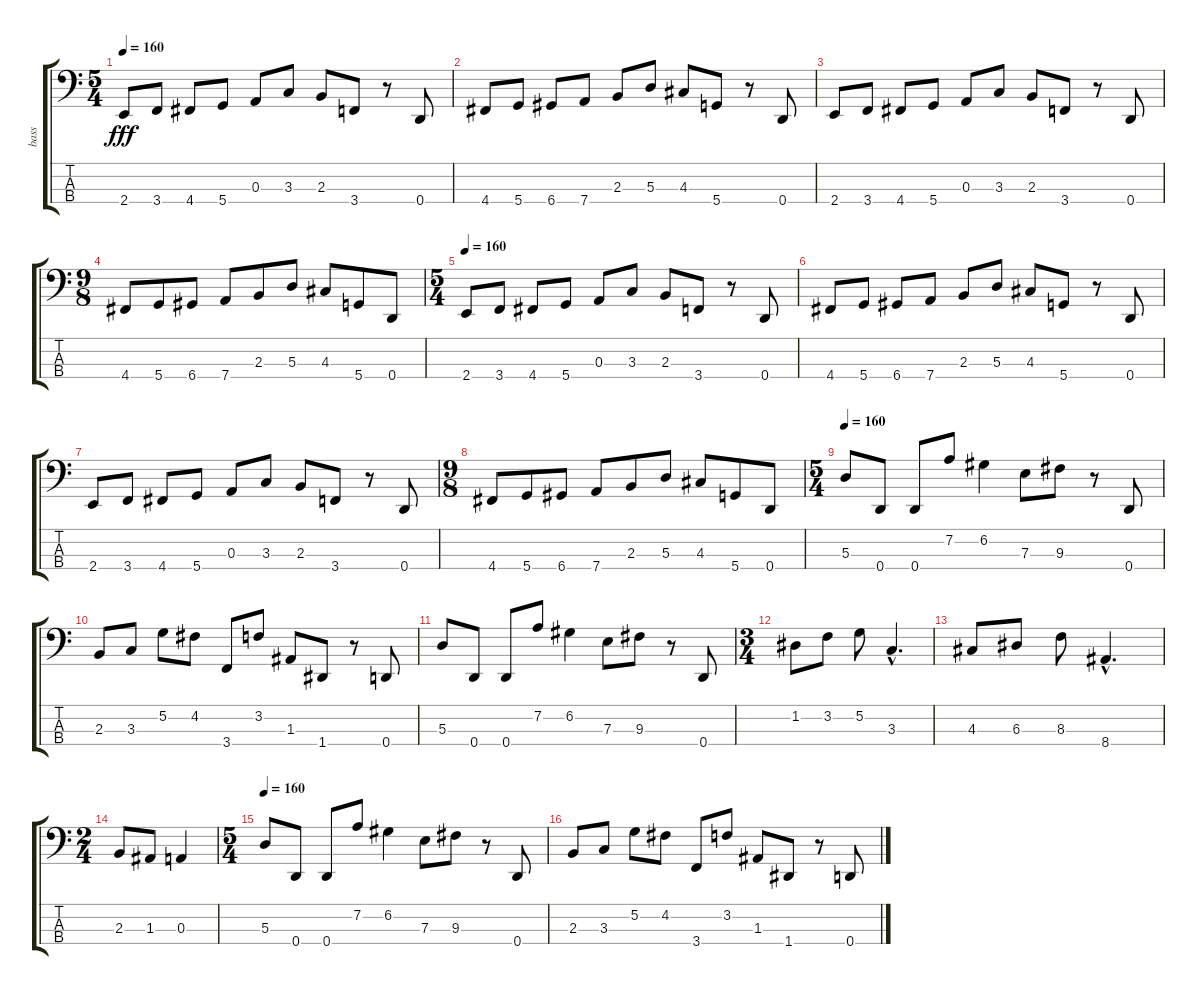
\track ("bass" "bass") {instrument electricbassfinger}
\staff {score tabs}
\tuning (G2 D2 A1 D1) {hide}
\ts (5 4)
\tempo 160
\clef f4
\ks c
2.4.8{dy fff} 3.4.8 4.4.8 5.4.8 0.3.8 3.3.8 2.3.8 3.4.8 r.8 0.4.8 |
4.4.8 5.4.8 6.4.8 7.4.8 2.3.8 5.3.8 4.3.8 5.4.8 r.8 0.4.8 |
2.4.8 3.4.8 4.4.8 5.4.8 0.3.8 3.3.8 2.3.8 3.4.8 r.8 0.4.8 |
\ts (9 8)
4.4.8 5.4.8 6.4.8 7.4.8 2.3.8 5.3.8 4.3.8 5.4.8 0.4.8 |
\ts (5 4)
\tempo 160
2.4.8 3.4.8 4.4.8 5.4.8 0.3.8 3.3.8 2.3.8 3.4.8 r.8 0.4.8 |
4.4.8 5.4.8 6.4.8 7.4.8 2.3.8 5.3.8 4.3.8 5.4.8 r.8 0.4.8 |
2.4.8 3.4.8 4.4.8 5.4.8 0.3.8 3.3.8 2.3.8 3.4.8 r.8 0.4.8 |
\ts (9 8)
4.4.8 5.4.8 6.4.8 7.4.8 2.3.8 5.3.8 4.3.8 5.4.8 0.4.8 |
\ts (5 4)
\tempo 160
5.3.8 0.4.8 0.4.8 7.2.8 6.2.4 7.3.8 9.3.8 r.8 0.4.8 |
2.3.8 3.3.8 5.2.8 4.2.8 3.4.8 3.2.8 1.3.8 1.4.8 r.8 0.4.8 |
5.3.8 0.4.8 0.4.8 7.2.8 6.2.4 7.3.8 9.3.8 r.8 0.4.8 |
\ts (3 4)
1.2.8 3.2.8 5.2.8 3.3{hac}.4{d} |
4.3.8 6.3.8 8.3.8 8.4{hac}.4{d} |
\ts (2 4)
2.3.8 1.3.8 0.3.4 |
\ts (5 4)
\tempo 160
5.3.8 0.4.8 0.4.8 7.2.8 6.2.4 7.3.8 9.3.8 r.8 0.4.8 |
2.3.8 3.3.8 5.2.8 4.2.8 3.4.8 3.2.8 1.3.8 1.4.8 r.8 0.4.8
